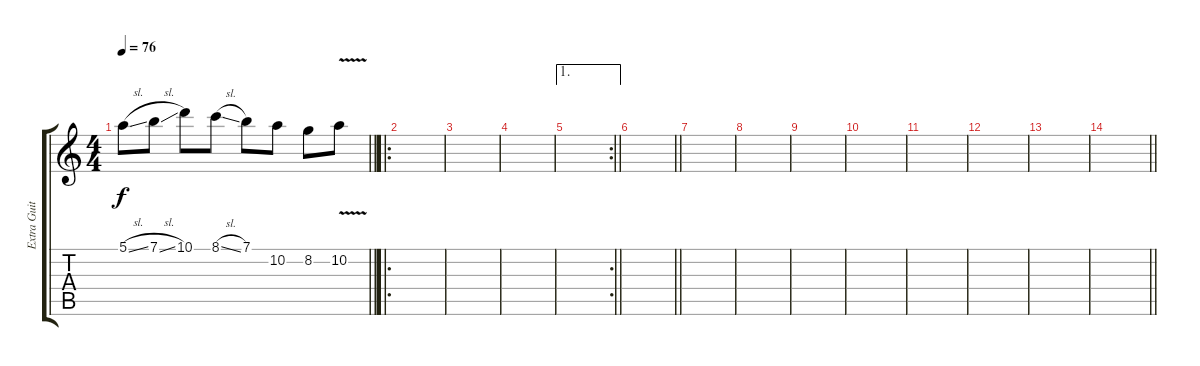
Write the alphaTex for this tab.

\track ("Extra Guitar" "Extra Guit") {instrument overdrivenguitar}
\staff {score tabs}
\tuning (E4 B3 G3 D3 A2 E2) {hide}
\ts (4 4)
\tempo 76
\clef g2
\barLineRight lightlight
\ks c
5.1{sl}.8{dy f} 7.1{sl}.8 10.1.8 8.1{sl}.8 7.1.8 10.2.8 8.2.8 10.2{v}.8 |
\ro
|
|
|
\ae 1
\rc 2
\barLineRight lightlight
|
\barLineRight lightlight
|
|
|
|
|
|
|
|
\barLineRight lightlight
